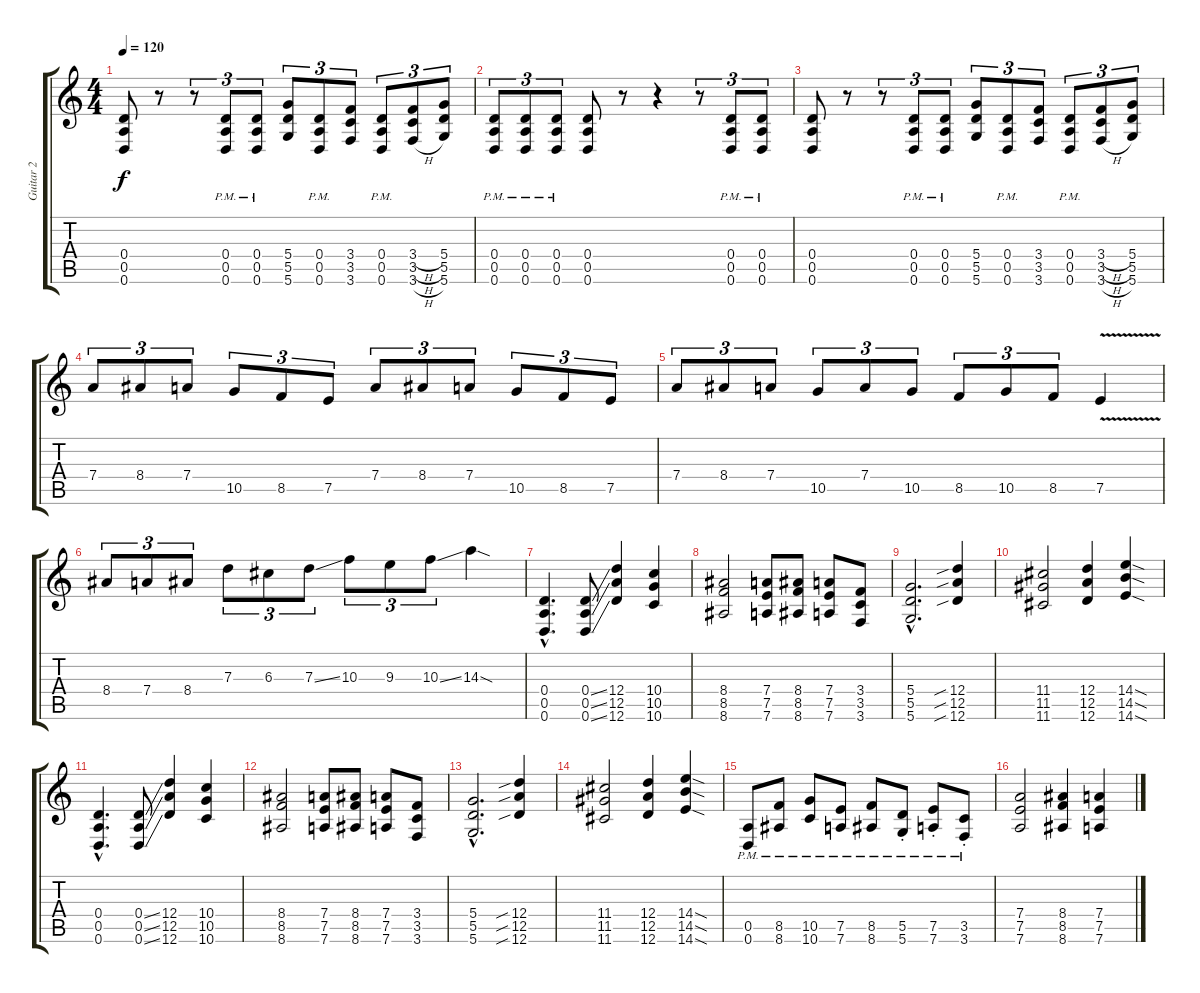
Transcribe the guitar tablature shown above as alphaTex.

\track ("Guitar 2" "Guitar 2") {instrument distortionguitar}
\staff {score tabs}
\tuning (E4 B3 G3 D3 A2 D2) {hide}
\ts (4 4)
\tempo 120
\clef g2
\ks c
(0.4 0.5 0.6).8{dy f} r.8 r.8{tu (3 2)} (0.4{pm} 0.5{pm} 0.6{pm}).8{tu (3 2)} (0.4{pm} 0.5{pm} 0.6{pm}).8{tu (3 2)} (5.4 5.5 5.6).8{tu (3 2)} (0.4{pm} 0.5{pm} 0.6{pm}).8{tu (3 2)} (3.4 3.5 3.6).8{tu (3 2)} (0.4{pm} 0.5{pm} 0.6{pm}).8{tu (3 2)} (3.4{h} 3.5{h} 3.6{h}).8{tu (3 2)} (5.4 5.5 5.6).8{tu (3 2)} |
(0.4{pm} 0.5{pm} 0.6{pm}).8{tu (3 2)} (0.4{pm} 0.5{pm} 0.6{pm}).8{tu (3 2)} (0.4{pm} 0.5{pm} 0.6{pm}).8{tu (3 2)} (0.4 0.5 0.6).8 r.8 r.4 r.8{tu (3 2)} (0.4{pm} 0.5{pm} 0.6{pm}).8{tu (3 2)} (0.4{pm} 0.5{pm} 0.6{pm}).8{tu (3 2)} |
(0.4 0.5 0.6).8 r.8 r.8{tu (3 2)} (0.4{pm} 0.5{pm} 0.6{pm}).8{tu (3 2)} (0.4{pm} 0.5{pm} 0.6{pm}).8{tu (3 2)} (5.4 5.5 5.6).8{tu (3 2)} (0.4{pm} 0.5{pm} 0.6{pm}).8{tu (3 2)} (3.4 3.5 3.6).8{tu (3 2)} (0.4{pm} 0.5{pm} 0.6{pm}).8{tu (3 2)} (3.4{h} 3.5{h} 3.6{h}).8{tu (3 2)} (5.4 5.5 5.6).8{tu (3 2)} |
7.4.8{tu (3 2)} 8.4.8{tu (3 2)} 7.4.8{tu (3 2)} 10.5.8{tu (3 2)} 8.5.8{tu (3 2)} 7.5.8{tu (3 2)} 7.4.8{tu (3 2)} 8.4.8{tu (3 2)} 7.4.8{tu (3 2)} 10.5.8{tu (3 2)} 8.5.8{tu (3 2)} 7.5.8{tu (3 2)} |
7.4.8{tu (3 2)} 8.4.8{tu (3 2)} 7.4.8{tu (3 2)} 10.5.8{tu (3 2)} 7.4.8{tu (3 2)} 10.5.8{tu (3 2)} 8.5.8{tu (3 2)} 10.5.8{tu (3 2)} 8.5.8{tu (3 2)} 7.5{v}.4 |
8.4.8{tu (3 2)} 7.4.8{tu (3 2)} 8.4.8{tu (3 2)} 7.3.8{tu (3 2)} 6.3.8{tu (3 2)} 7.3{ss}.8{tu (3 2)} 10.3.8{tu (3 2)} 9.3.8{tu (3 2)} 10.3{ss}.8{tu (3 2)} 14.3{sod}.4 |
(0.4{hac} 0.5{hac} 0.6{hac}).4{d} (0.4{ss} 0.5{ss} 0.6{ss}).8 (12.4 12.5 12.6).4 (10.4 10.5 10.6).4 |
(8.4 8.5 8.6).2 (7.4 7.5 7.6).8 (8.4 8.5 8.6).8 (7.4 7.5 7.6).8 (3.4 3.5 3.6).8 |
(5.4{hac} 5.5{hac} 5.6{hac}).2{d} (12.4{sib} 12.5{sib} 12.6{sib}).4 |
(11.4 11.5 11.6).2 (12.4 12.5 12.6).4 (14.4{sod} 14.5{sod} 14.6{sod}).4 |
(0.4{hac} 0.5{hac} 0.6{hac}).4{d} (0.4{ss} 0.5{ss} 0.6{ss}).8 (12.4 12.5 12.6).4 (10.4 10.5 10.6).4 |
(8.4 8.5 8.6).2 (7.4 7.5 7.6).8 (8.4 8.5 8.6).8 (7.4 7.5 7.6).8 (3.4 3.5 3.6).8 |
(5.4{hac} 5.5{hac} 5.6{hac}).2{d} (12.4{sib} 12.5{sib} 12.6{sib}).4 |
(11.4 11.5 11.6).2 (12.4 12.5 12.6).4 (14.4{sod} 14.5{sod} 14.6{sod}).4 |
(0.5{pm} 0.6{pm}).8 (8.5{pm} 8.6{pm}).8 (10.5{pm} 10.6{pm}).8 (7.5{pm} 7.6{pm}).8 (8.5{pm} 8.6{pm}).8 (5.5{pm} 5.6{st}).8 (7.5{pm} 7.6{st}).8 (3.5{pm} 3.6{st}).8 |
(7.4 7.5 7.6).2 (8.4 8.5 8.6).4 (7.4 7.5 7.6).4
